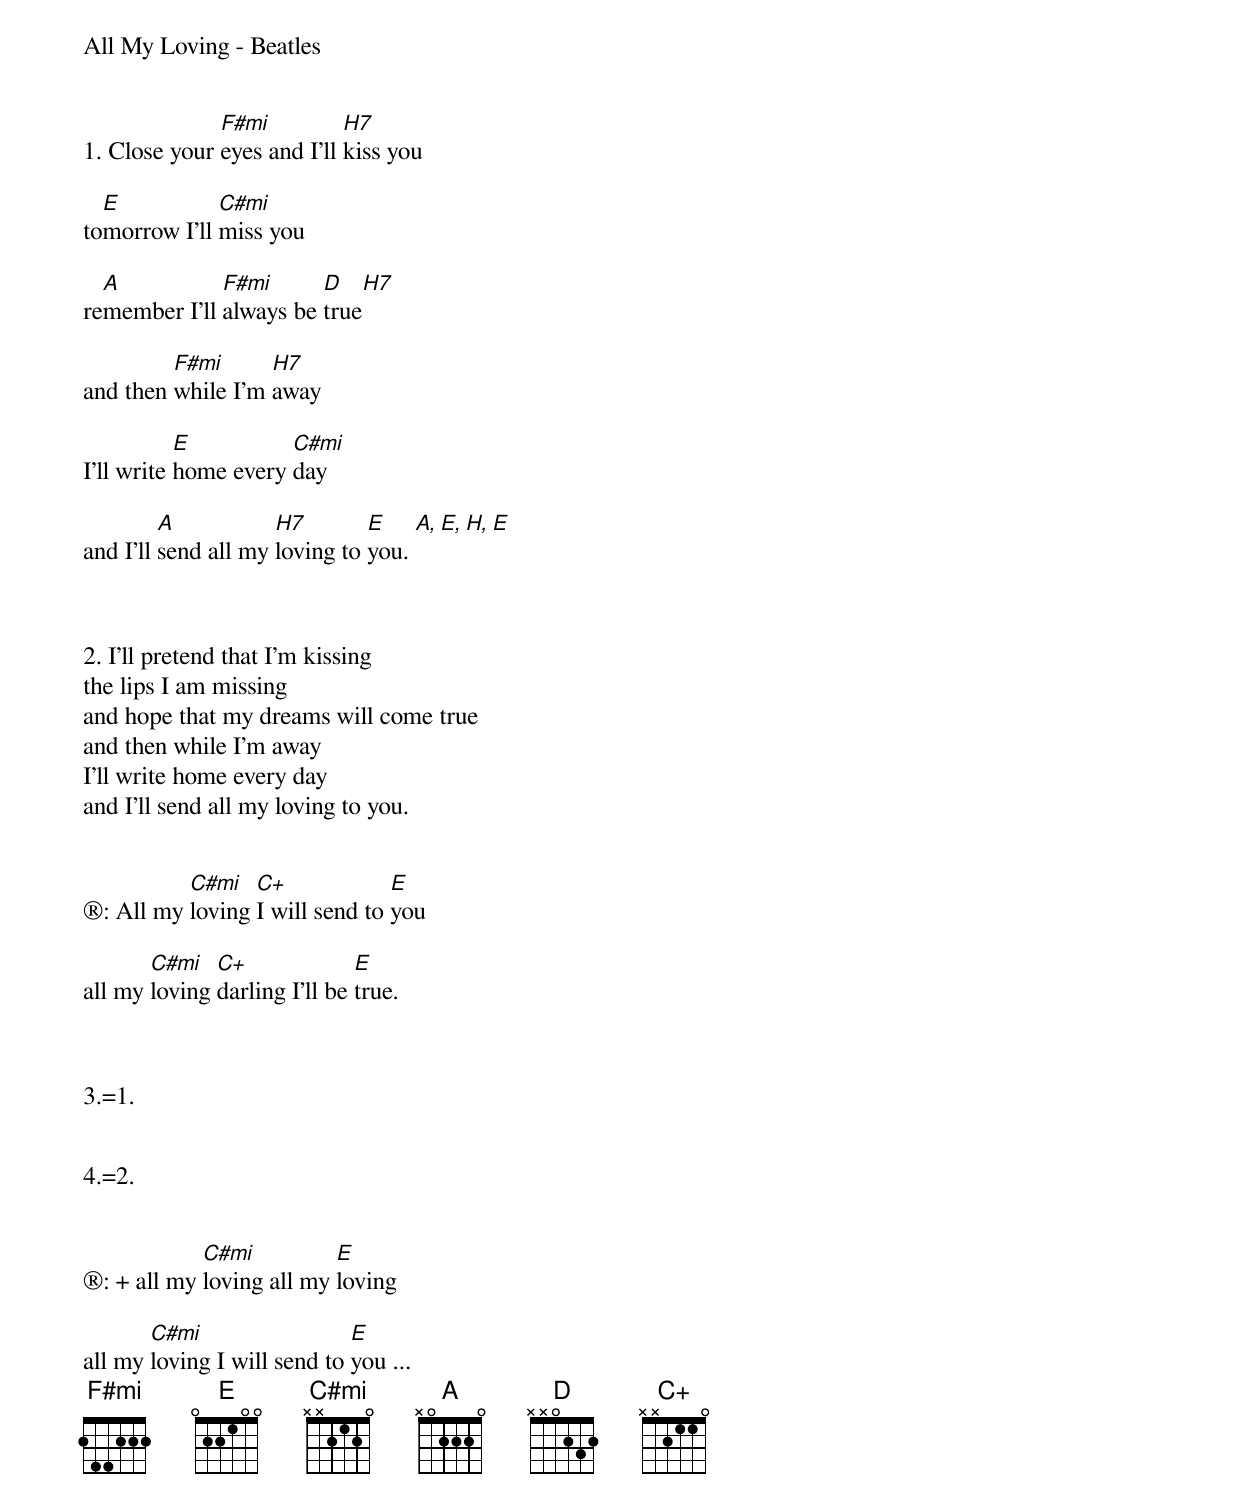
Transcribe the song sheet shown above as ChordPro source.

All My Loving - Beatles


1. Close your [F#mi]eyes and I'll [H7]kiss you

to[E]morrow I'll [C#mi]miss you

re[A]member I'll [F#mi]always be [D]true[H7]

and then [F#mi]while I'm [H7]away

I'll write [E]home every [C#mi]day

and I'll [A]send all my [H7]loving to [E]you. [A, E, H, E]



2. I'll pretend that I'm kissing
the lips I am missing
and hope that my dreams will come true
and then while I'm away
I'll write home every day
and I'll send all my loving to you.


®: All my [C#mi]loving [C+]I will send to [E]you

all my [C#mi]loving [C+]darling I'll be [E]true.



3.=1.


4.=2.


®: + all my [C#mi]loving all my [E]loving

all my [C#mi]loving I will send to [E]you ...
